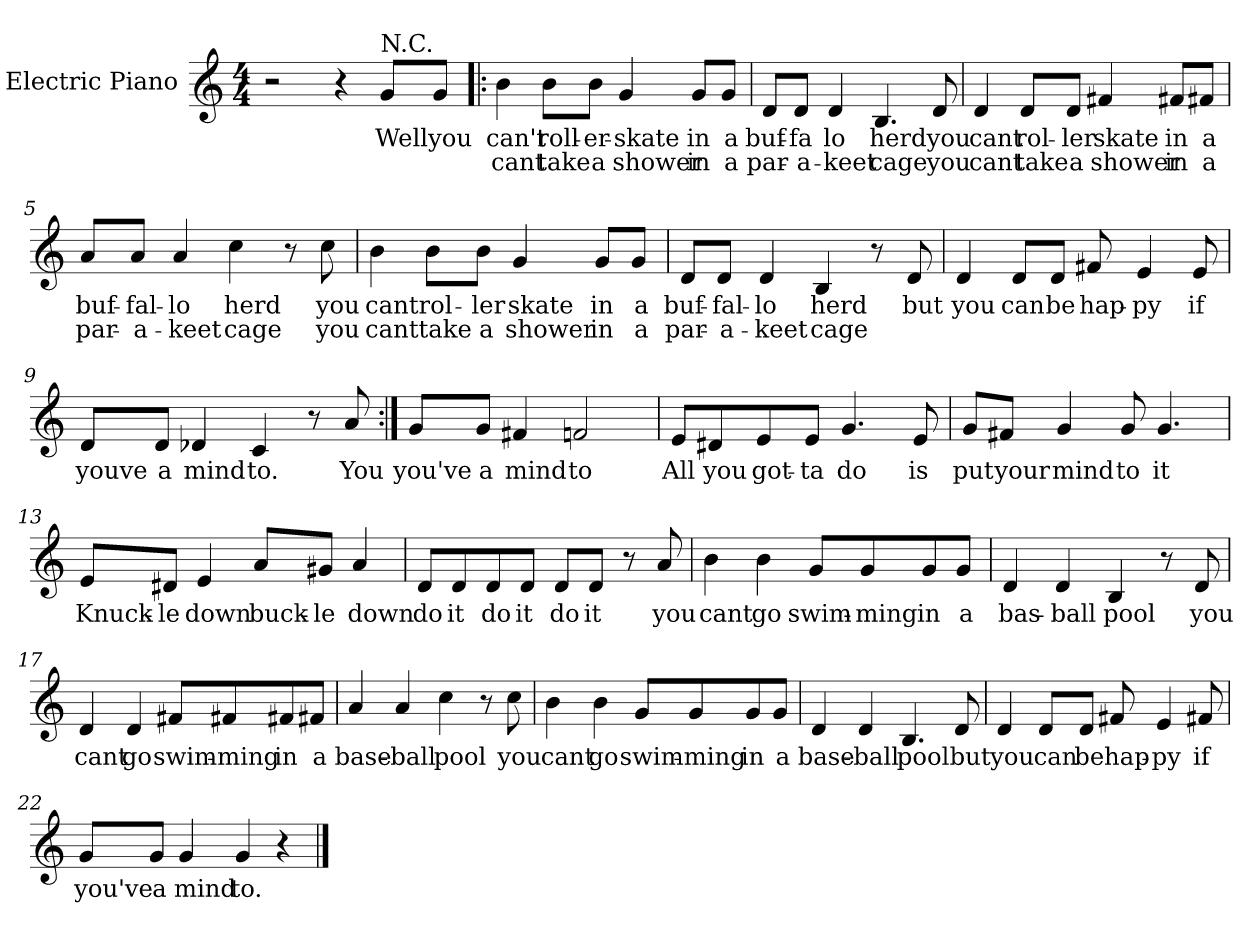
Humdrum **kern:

**kern	**text	**text
*part1	*part1	*part1
*staff1	*staff1	*staff1
*I"Electric Piano	*	*
*I'E.Pno	*	*
*clefG2	*	*
*k[]	*	*
*C:	*	*
*M4/4	*	*
=1	=1	=1
2r	.	.
4r	.	.
!LO:TX:a:t=N.C.	!	!
8g/L	Well	.
8g/J	you	.
=2!|:	=2!|:	=2!|:
4b\	can't	cant
8b\L	roll-	take
8b\J	-er-	a
4g/	skate	shower
8g/L	in	in
8g/J	a	a
=3	=3	=3
8d/L	buf-	par-
8d/J	-fa	-a-
4d/	lo	-keet
4.B/	herd	cage
8d/	you	you
!!LO:LB:g=z
=4	=4	=4
4d/	cant	cant
8d/L	rol-	take
8d/J	-ler	a
4f#X/	skate	shower
8f#X/L	in	in
8f#X/J	a	a
=5	=5	=5
8a/L	buf-	par-
8a/J	-fal-	-a-
4a/	-lo	-keet
4cc\	herd	cage
8r	.	.
8cc\	you	you
=6	=6	=6
4b\	cant	cant
8b\L	rol-	take
8b\J	-ler	a
4g/	skate	shower
8g/L	in	in
8g/J	a	a
!!LO:LB:g=z
=7	=7	=7
8d/L	buf-	par-
8d/J	-fal-	-a-
4d/	-lo	-keet
4B/	herd	cage
8r	.	.
8d/	but	.
=8	=8	=8
4d/	you	.
8d/L	can	.
8d/J	be	.
8f#X/	hap-	.
4e/	-py	.
8e/	if	.
=9	=9	=9
8d/L	youve	.
8d/J	a	.
4d-X/	mind	.
4c/	to.	.
8r	.	.
8a/	You	.
!!LO:LB:g=z
=10:|!	=10:|!	=10:|!
8g/L	you've	.
8g/J	a	.
4f#X/	mind	.
2fn/	to	.
=11	=11	=11
8e/L	All	.
8d#X/	you	.
8e/	got-	.
8e/J	-ta	.
4.g/	do	.
8e/	is	.
=12	=12	=12
8g/L	put	.
8f#X/J	your	.
4g/	mind	.
8g/	to	.
4.g/	it	.
!!LO:LB:g=z
=13	=13	=13
8e/L	Knuck-	.
8d#X/J	-le	.
4e/	down	.
8a/L	buck-	.
8g#X/J	-le	.
4a/	down	.
=14	=14	=14
8d/L	do	.
8d/	it	.
8d/	do	.
8d/J	it	.
8d/L	do	.
8d/J	it	.
8r	.	.
8a/	you	.
!!LO:LB:g=z
=15	=15	=15
4b\	cant	.
4b\	go	.
8g/L	swim-	.
8g/	-ming	.
8g/	in	.
8g/J	a	.
=16	=16	=16
4d/	bas-	.
4d/	-ball	.
4B/	pool	.
8r	.	.
8d/	you	.
=17	=17	=17
4d/	cant	.
4d/	go	.
8f#X/L	swim-	.
8f#X/	-ming	.
8f#X/	in	.
8f#X/J	a	.
!!LO:LB:g=z
=18	=18	=18
4a/	base-	.
4a/	-ball	.
4cc\	pool	.
8r	.	.
8cc\	you	.
=19	=19	=19
4b\	cant	.
4b\	go	.
8g/L	swim-	.
8g/	-ming	.
8g/	in	.
8g/J	a	.
=20	=20	=20
4d/	base-	.
4d/	-ball	.
4.B/	pool	.
8d/	but	.
!!LO:LB:g=z
=21	=21	=21
4d/	you	.
8d/L	can	.
8d/J	be	.
8f#X/	hap-	.
4e/	-py	.
8f#X/	if	.
=22	=22	=22
8g/L	you've	.
8g/J	a	.
4g/	mind	.
4g/	to.	.
4r	.	.
==	==	==
*-	*-	*-
